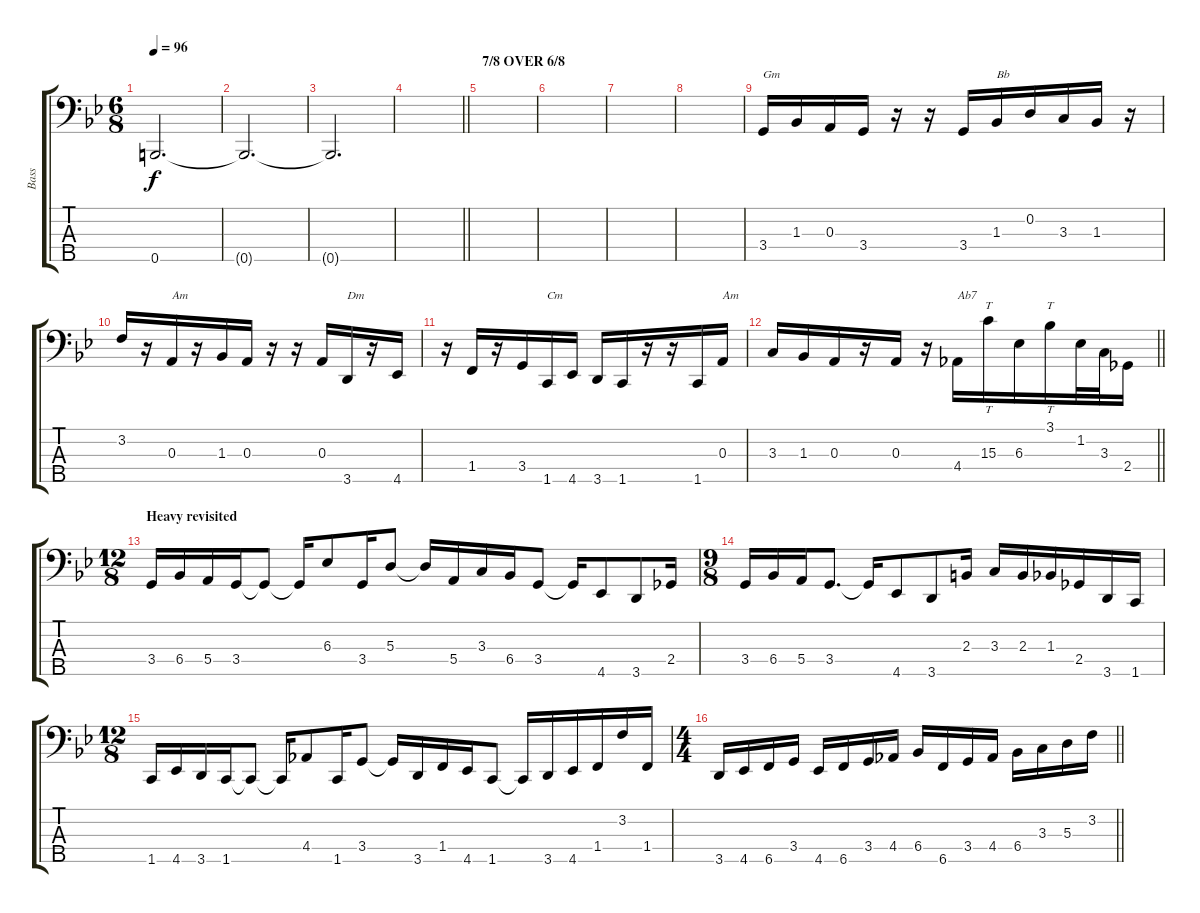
\track ("Bass" "Bass") {instrument electricbassfinger}
\staff {score tabs}
\tuning (G2 D2 A1 E1 B0) {hide}
\ts (6 8)
\tempo 96
\clef f4
\ks gminor
0.5{t}.2{d dy f} |
0.5{t}.2{d} |
0.5{t}.2{d} |
\barLineRight lightlight
|
\section ("" "7/8 OVER 6/8")
|
|
|
|
3.4.16{txt "Gm"} 1.3.16 0.3.16 3.4.16 r.16 r.16 3.4.16 1.3.16{txt "Bb"} 0.2.16 3.3.16 1.3.16 r.16 |
3.2.16 r.16 0.3.16{txt "Am"} r.16 1.3.16 0.3.16 r.16 r.16 0.3.16 3.5.16{txt "Dm"} r.16 4.5.16 |
r.16 1.4.16 r.16 3.4.16 1.5.16{txt "Cm"} 4.5.16 3.5.16 1.5.16 r.16 r.16 1.5.16 0.3.16{txt "Am"} |
\barLineRight lightlight
3.3.16 1.3.16 0.3.16 r.16 0.3.16 r.16 4.4.16{txt "Ab7"} 15.3.16{tt} 6.3.16 3.1.16{tt} 1.2.32 3.3.32 2.4.16 |
\ts (12 8)
\section ("" "Heavy revisited")
3.4.16 6.4.16 5.4.16 3.4.16 3.4{t}.8 3.4{t}.16 6.3.8 3.4.16 5.3.8 5.3{t}.16 5.4.16 3.3.16 6.4.16 3.4.8 3.4{t}.16 4.5.8 3.5.8 2.4.16 |
\ts (9 8)
3.4.16 6.4.16 5.4.16 3.4.8{d} 3.4{t}.16 4.5.8 3.5.8 2.3.16 3.3.16 2.3.16 1.3.16 2.4.16 3.5.16 1.5.16 |
\ts (12 8)
1.5.16 4.5.16 3.5.16 1.5.16 1.5{t}.8 1.5{t}.16 4.4.8 1.5.16 3.4.8 3.4{t}.16 3.5.16 1.4.16 4.5.16 1.5.8 1.5{t}.16 3.5.16 4.5.16 1.4.16 3.2.16 1.4.16 |
\ts (4 4)
\barLineRight lightlight
3.5.16 4.5.16 6.5.16 3.4.16 4.5.16 6.5.16 3.4.16 4.4.16 6.4.16 6.5.16 3.4.16 4.4.16 6.4.16 3.3.16 5.3.16 3.2.16
